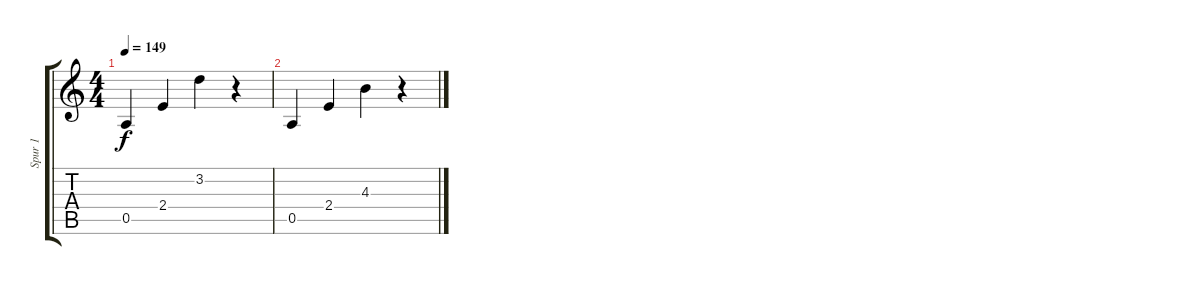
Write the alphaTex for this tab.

\track ("Spur 1" "Spur 1") {instrument electricguitarclean}
\staff {score tabs}
\tuning (E4 B3 G3 D3 A2 E2) {hide}
\ts (4 4)
\tempo 149
\clef g2
\ks c
0.5.4{dy f} 2.4.4 3.2.4 r.4 |
0.5.4 2.4.4 4.3.4 r.4
